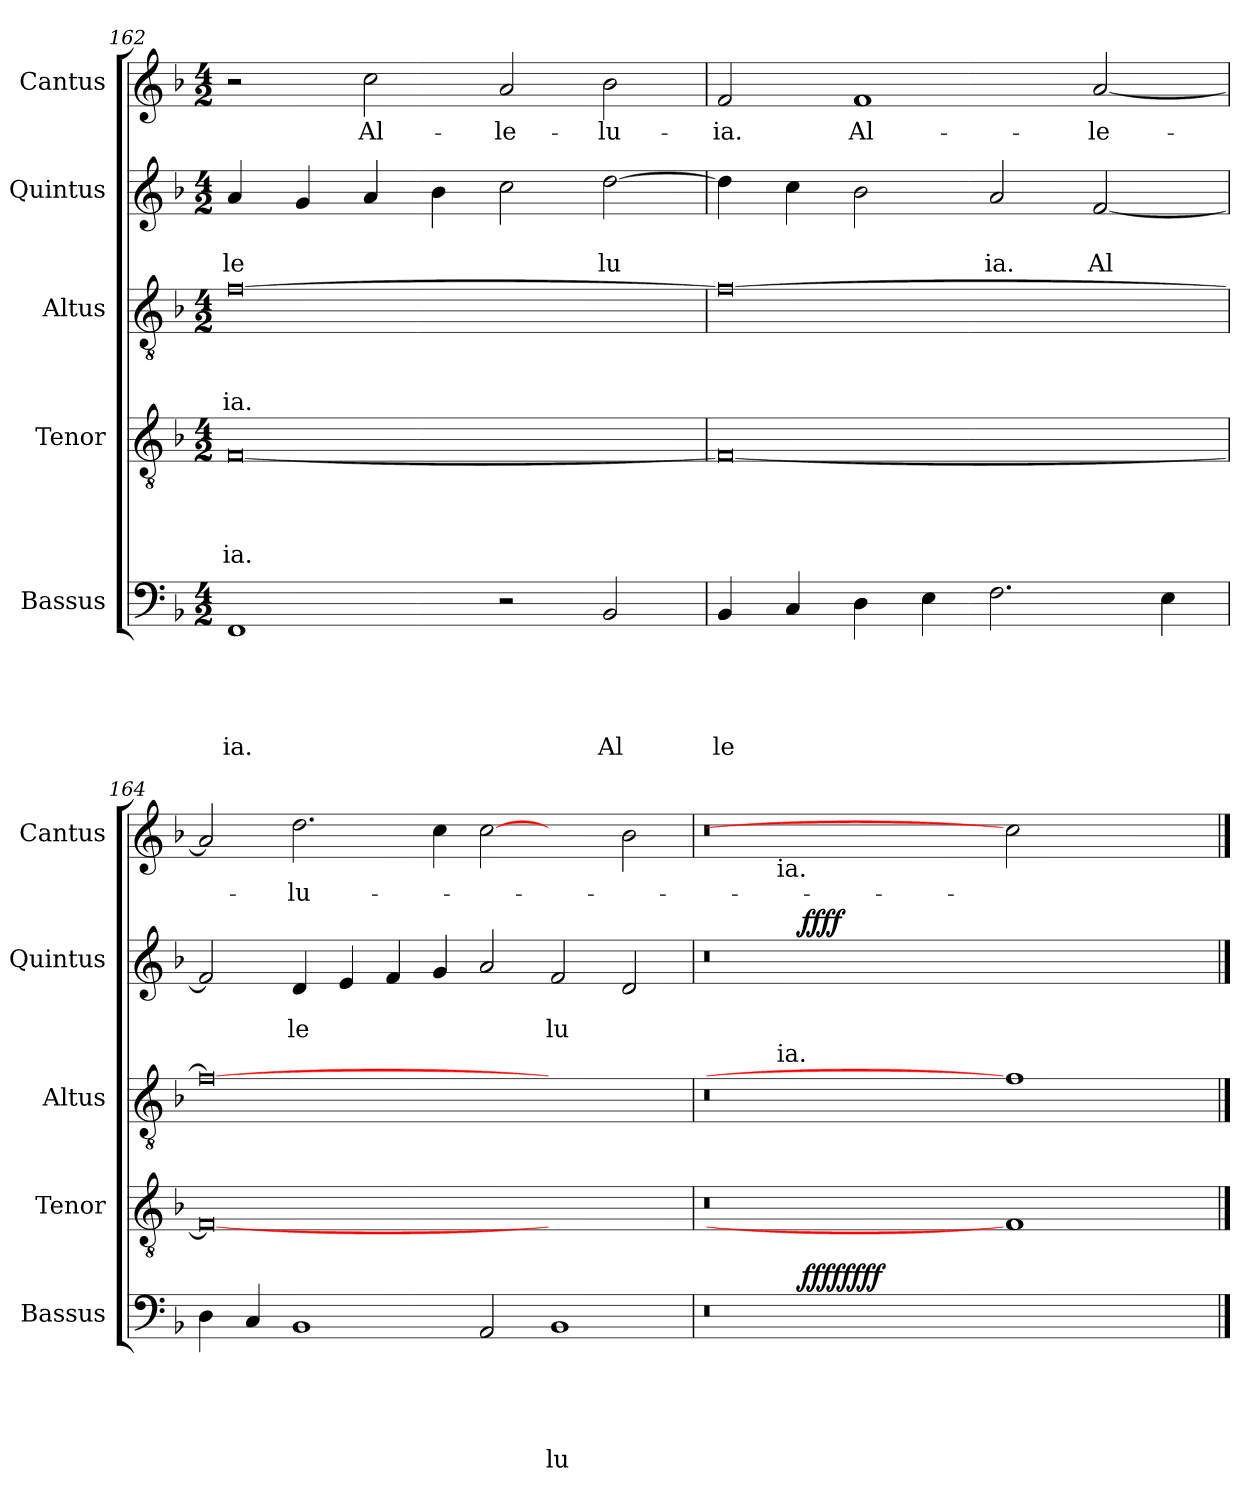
**kern	**text	**text	**text	**text	**text	**dynam	**kern	**text	**text	**text	**text	**kern	**text	**text	**text	**kern	**text	**text	**dynam	**kern	**text
*part5	*part5	*part5	*part5	*part5	*part5	*part5	*part4	*part4	*part4	*part4	*part4	*part3	*part3	*part3	*part3	*part2	*part2	*part2	*part2	*part1	*part1
*staff5	*staff5	*staff5	*staff5	*staff5	*staff5	*staff5	*staff4	*staff4	*staff4	*staff4	*staff4	*staff3	*staff3	*staff3	*staff3	*staff2	*staff2	*staff2	*staff2	*staff1	*staff1
*I"Bassus	*	*	*	*	*	*	*I"Tenor	*	*	*	*	*I"Altus	*	*	*	*I"Quintus	*	*	*	*I"Cantus	*
*I'Bassus	*	*	*	*	*	*	*I'Tenor	*	*	*	*	*I'Altus	*	*	*	*I'Quintus	*	*	*	*I'Cantus	*
*clefF4	*	*	*	*	*	*	*clefGv2	*	*	*	*	*clefGv2	*	*	*	*clefG2	*	*	*	*clefG2	*
*k[b-]	*	*	*	*	*	*	*k[b-]	*	*	*	*	*k[b-]	*	*	*	*k[b-]	*	*	*	*k[b-]	*
*F:	*	*	*	*	*	*	*F:	*	*	*	*	*F:	*	*	*	*F:	*	*	*	*F:	*
*M4/2	*	*	*	*	*	*	*M4/2	*	*	*	*	*M4/2	*	*	*	*M4/2	*	*	*	*M4/2	*
=162	=162	=162	=162	=162	=162	=162	=162	=162	=162	=162	=162	=162	=162	=162	=162	=162	=162	=162	=162	=162	=162
!	!	!	!	!	!LO:LY:b	!	!	!	!	!	!LO:LY:b	!	!	!	!LO:LY:b	!	!	!LO:LY:b	!	!	!
1FF	.	.	.	.	ia.	.	[<0F	.	.	.	ia.	[>0f	.	.	-ia.	4a/	.	le	.	2r	.
.	.	.	.	.	.	.	.	.	.	.	.	.	.	.	.	4g/	.	.	.	.	.
!	!	!	!	!	!	!	!	!	!	!	!	!	!	!	!	!	!	!	!	!	!LO:LY:b
.	.	.	.	.	.	.	.	.	.	.	.	.	.	.	.	4a/	.	.	.	2cc\	Al-
.	.	.	.	.	.	.	.	.	.	.	.	.	.	.	.	4b-\	.	.	.	.	.
!	!	!	!	!	!	!	!	!	!	!	!	!	!	!	!	!	!	!	!	!	!LO:LY:b
2r	.	.	.	.	.	.	.	.	.	.	.	.	.	.	.	2cc\	.	.	.	2a/	-le-
!	!	!	!	!	!LO:LY:b	!	!	!	!	!	!	!	!	!	!	!	!	!LO:LY:b	!	!	!LO:LY:b
2BB-/	.	.	.	.	Al	.	.	.	.	.	.	.	.	.	.	[>2dd\	.	lu	.	2b-\	-lu-
=163	=163	=163	=163	=163	=163	=163	=163	=163	=163	=163	=163	=163	=163	=163	=163	=163	=163	=163	=163	=163	=163
!	!	!	!	!	!LO:LY:b	!	!	!	!	!	!	!	!	!	!	!	!	!	!	!	!LO:LY:b
4BB-/	.	.	.	.	le	.	0F_	.	.	.	.	0f_	.	.	.	4dd\]	.	.	.	2f/	-ia.
4C/	.	.	.	.	.	.	.	.	.	.	.	.	.	.	.	4cc\	.	.	.	.	.
!	!	!	!	!	!	!	!	!	!	!	!	!	!	!	!	!	!	!	!	!	!LO:LY:b
4D\	.	.	.	.	.	.	.	.	.	.	.	.	.	.	.	2b-\	.	.	.	1f	Al-
4E\	.	.	.	.	.	.	.	.	.	.	.	.	.	.	.	.	.	.	.	.	.
!	!	!	!	!	!	!	!	!	!	!	!	!	!	!	!	!	!	!LO:LY:b	!	!	!
2.F\	.	.	.	.	.	.	.	.	.	.	.	.	.	.	.	2a/	.	ia.	.	.	.
!	!	!	!	!	!	!	!	!	!	!	!	!	!	!	!	!	!	!LO:LY:b	!	!	!LO:LY:b
.	.	.	.	.	.	.	.	.	.	.	.	.	.	.	.	[<2f/	.	Al	.	[<2a/	-le-
4E\	.	.	.	.	.	.	.	.	.	.	.	.	.	.	.	.	.	.	.	.	.
=164	=164	=164	=164	=164	=164	=164	=164	=164	=164	=164	=164	=164	=164	=164	=164	=164	=164	=164	=164	=164	=164
4D\	.	.	.	.	.	.	0F_	.	.	.	.	0f_	.	.	.	2f/]	.	.	.	2a</]	.
4C/	.	.	.	.	.	.	.	.	.	.	.	.	.	.	.	.	.	.	.	.	.
!	!	!	!	!	!	!	!	!	!	!	!	!	!	!	!	!	!	!LO:LY:b	!	!	!LO:LY:b
1BB-	.	.	.	.	.	.	.	.	.	.	.	.	.	.	.	4d/	.	le	.	2.dd\	-lu-
.	.	.	.	.	.	.	.	.	.	.	.	.	.	.	.	4e/	.	.	.	.	.
.	.	.	.	.	.	.	.	.	.	.	.	.	.	.	.	4f/	.	.	.	.	.
.	.	.	.	.	.	.	.	.	.	.	.	.	.	.	.	4g/	.	.	.	4cc\	.
2AA/	.	.	.	.	.	.	.	.	.	.	.	.	.	.	.	2a/	.	.	.	[2cc	.
!	!	!	!	!	!LO:LY:b	!	!	!	!	!	!	!	!	!	!	!	!	!LO:LY:b	!	!	!
1BB-	.	.	.	.	lu	.	1ryy	.	.	.	.	1ryy	.	.	.	2f/	.	lu	.	2ryy	.
.	.	.	.	.	.	.	.	.	.	.	.	.	.	.	.	2d/	.	.	.	2b-\	.
=165	=165	=165	=165	=165	=165	=165	=165	=165	=165	=165	=165	=165	=165	=165	=165	=165	=165	=165	=165	=165	=165
*^	*	*	*	*	*	*	*	*	*	*	*	*^	*	*	*	*^	*	*	*	*^	*
0r	4ryy	.	.	.	.	.	.	0r	.	.	.	.	0r	4ryy	.	.	.	0r	4ryy	.	.	.	0r	4ryy	.
.	8ryy	.	.	.	.	.	.	.	.	.	.	.	.	16.ryy	.	.	.	.	8ryy	.	.	.	.	16.ryy	.
!	!	!	!	!	!	!	!	!	!	!	!	!	!	!	!	!	!	!	!	!	!	!	!	!LO:TX:b:t=ia.	!
!	!	!	!	!	!	!	!	!	!	!	!	!	!	!LO:TX:a:t=ia.	!	!	!	!	!	!	!	!	!	!	!
.	.	.	.	.	.	.	.	.	.	.	.	.	.	1ryy	.	.	.	.	.	.	.	.	.	1ryy	.
.	32ryy	.	.	.	.	.	.	.	.	.	.	.	.	.	.	.	.	.	32ryy	.	.	.	.	.	.
!	!	!	!	!	!	!	!LO:DY:a	!	!	!	!	!	!	!	!	!	!	!	!	!	!	!	!	!	!
!	!	!	!	!	!	!	!LO:DY:n=1:b	!	!	!	!	!	!	!	!	!	!	!	!	!	!	!LO:DY:b	!	!	!
.	1ryy	.	.	.	.	.	ffff ffff	.	.	.	.	.	.	.	.	.	.	.	1ryy	.	.	ffff	.	.	.
.	.	.	.	.	.	.	.	.	.	.	.	.	.	1ryy	.	.	.	.	.	.	.	.	.	1ryy	.
.	1ryy	.	.	.	.	.	.	.	.	.	.	.	.	.	.	.	.	.	1ryy	.	.	.	.	.	.
1ryy	.	.	.	.	.	.	.	1F]	.	.	.	.	1f]	.	.	.	.	1ryy	.	.	.	.	2cc]	.	.
.	.	.	.	.	.	.	.	.	.	.	.	.	.	2ryy	.	.	.	.	.	.	.	.	.	2ryy	.
.	2ryy	.	.	.	.	.	.	.	.	.	.	.	.	.	.	.	.	.	2ryy	.	.	.	.	.	.
.	.	.	.	.	.	.	.	.	.	.	.	.	.	.	.	.	.	.	.	.	.	.	2ryy	.	.
.	.	.	.	.	.	.	.	.	.	.	.	.	.	8ryy	.	.	.	.	.	.	.	.	.	8ryy	.
.	16.ryy	.	.	.	.	.	.	.	.	.	.	.	.	.	.	.	.	.	16.ryy	.	.	.	.	.	.
.	.	.	.	.	.	.	.	.	.	.	.	.	.	32ryy	.	.	.	.	.	.	.	.	.	32ryy	.
*	*	*	*	*	*	*	*	*	*	*	*	*	*v	*v	*	*	*	*	*	*	*	*	*v	*v	*
*v	*v	*	*	*	*	*	*	*	*	*	*	*	*	*	*	*	*v	*v	*	*	*	*	*
==	==	==	==	==	==	==	==	==	==	==	==	==	==	==	==	==	==	==	==	==	==
*-	*-	*-	*-	*-	*-	*-	*-	*-	*-	*-	*-	*-	*-	*-	*-	*-	*-	*-	*-	*-	*-
